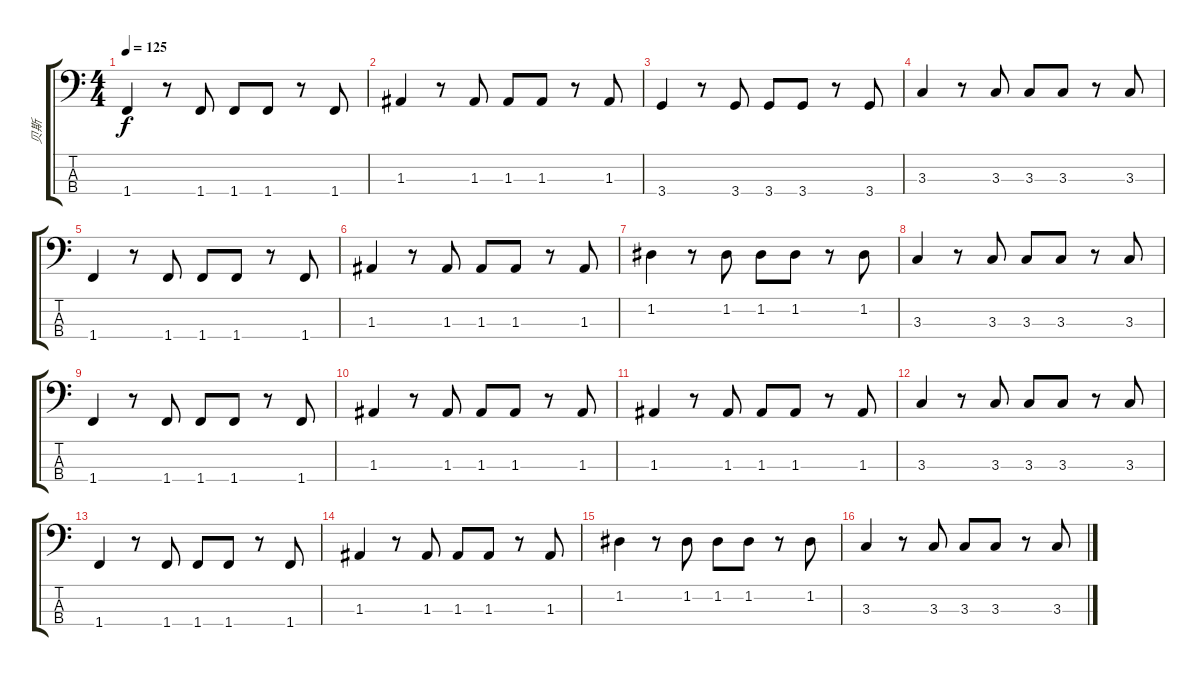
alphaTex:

\track ("贝斯" "贝斯") {instrument electricbassfinger}
\staff {score tabs}
\tuning (G2 D2 A1 E1) {hide}
\ts (4 4)
\tempo 125
\clef f4
\ks c
1.4.4{dy f} r.8 1.4.8 1.4.8 1.4.8 r.8 1.4.8 |
1.3.4 r.8 1.3.8 1.3.8 1.3.8 r.8 1.3.8 |
3.4.4 r.8 3.4.8 3.4.8 3.4.8 r.8 3.4.8 |
3.3.4 r.8 3.3.8 3.3.8 3.3.8 r.8 3.3.8 |
1.4.4 r.8 1.4.8 1.4.8 1.4.8 r.8 1.4.8 |
1.3.4 r.8 1.3.8 1.3.8 1.3.8 r.8 1.3.8 |
1.2.4 r.8 1.2.8 1.2.8 1.2.8 r.8 1.2.8 |
3.3.4 r.8 3.3.8 3.3.8 3.3.8 r.8 3.3.8 |
1.4.4 r.8 1.4.8 1.4.8 1.4.8 r.8 1.4.8 |
1.3.4 r.8 1.3.8 1.3.8 1.3.8 r.8 1.3.8 |
1.3.4 r.8 1.3.8 1.3.8 1.3.8 r.8 1.3.8 |
3.3.4 r.8 3.3.8 3.3.8 3.3.8 r.8 3.3.8 |
1.4.4 r.8 1.4.8 1.4.8 1.4.8 r.8 1.4.8 |
1.3.4 r.8 1.3.8 1.3.8 1.3.8 r.8 1.3.8 |
1.2.4 r.8 1.2.8 1.2.8 1.2.8 r.8 1.2.8 |
3.3.4 r.8 3.3.8 3.3.8 3.3.8 r.8 3.3.8
